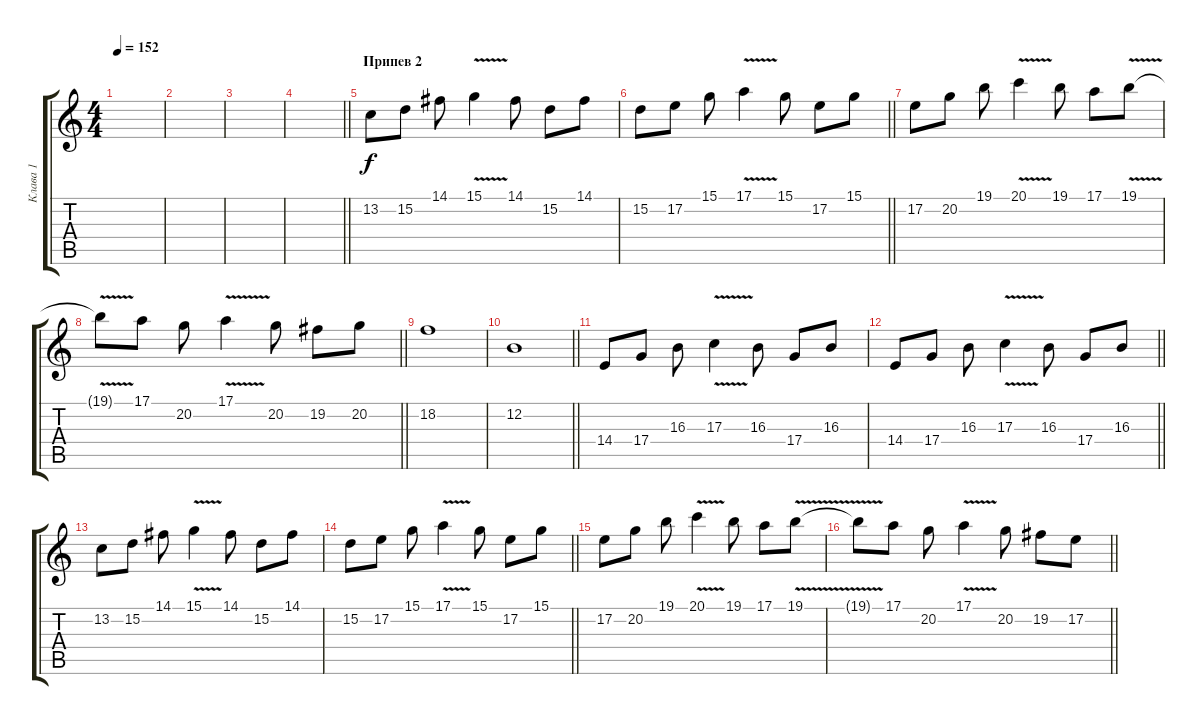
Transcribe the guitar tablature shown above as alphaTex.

\track ("Клава 1" "Клава 1") {instrument lead2sawtooth}
\staff {score tabs}
\tuning (E4 B3 G3 D3 A2 E2) {hide}
\ts (4 4)
\tempo 152
\clef g2
\ks c
|
|
|
\barLineRight lightlight
|
\section ("" "Припев 2")
13.2.8 15.2.8 14.1.8 15.1{v}.4 14.1.8 15.2.8 14.1.8 |
\barLineRight lightlight
15.2.8 17.2.8 15.1.8 17.1{v}.4 15.1.8 17.2.8 15.1.8 |
17.2.8 20.2.8 19.1.8 20.1{v}.4 19.1.8 17.1.8 19.1{v}.8 |
\barLineRight lightlight
19.1{t}.8 17.1.8 20.2.8 17.1{v}.4 20.2.8 19.2.8 20.2.8 |
18.2.1 |
\barLineRight lightlight
12.2.1 |
14.4.8 17.4.8 16.3.8 17.3{v}.4 16.3.8 17.4.8 16.3.8 |
\barLineRight lightlight
14.4.8 17.4.8 16.3.8 17.3{v}.4 16.3.8 17.4.8 16.3.8 |
13.2.8 15.2.8 14.1.8 15.1{v}.4 14.1.8 15.2.8 14.1.8 |
\barLineRight lightlight
15.2.8 17.2.8 15.1.8 17.1{v}.4 15.1.8 17.2.8 15.1.8 |
17.2.8 20.2.8 19.1.8 20.1{v}.4 19.1.8 17.1.8 19.1{v}.8 |
\barLineRight lightlight
19.1{t}.8 17.1.8 20.2.8 17.1{v}.4 20.2.8 19.2.8 17.2.8
